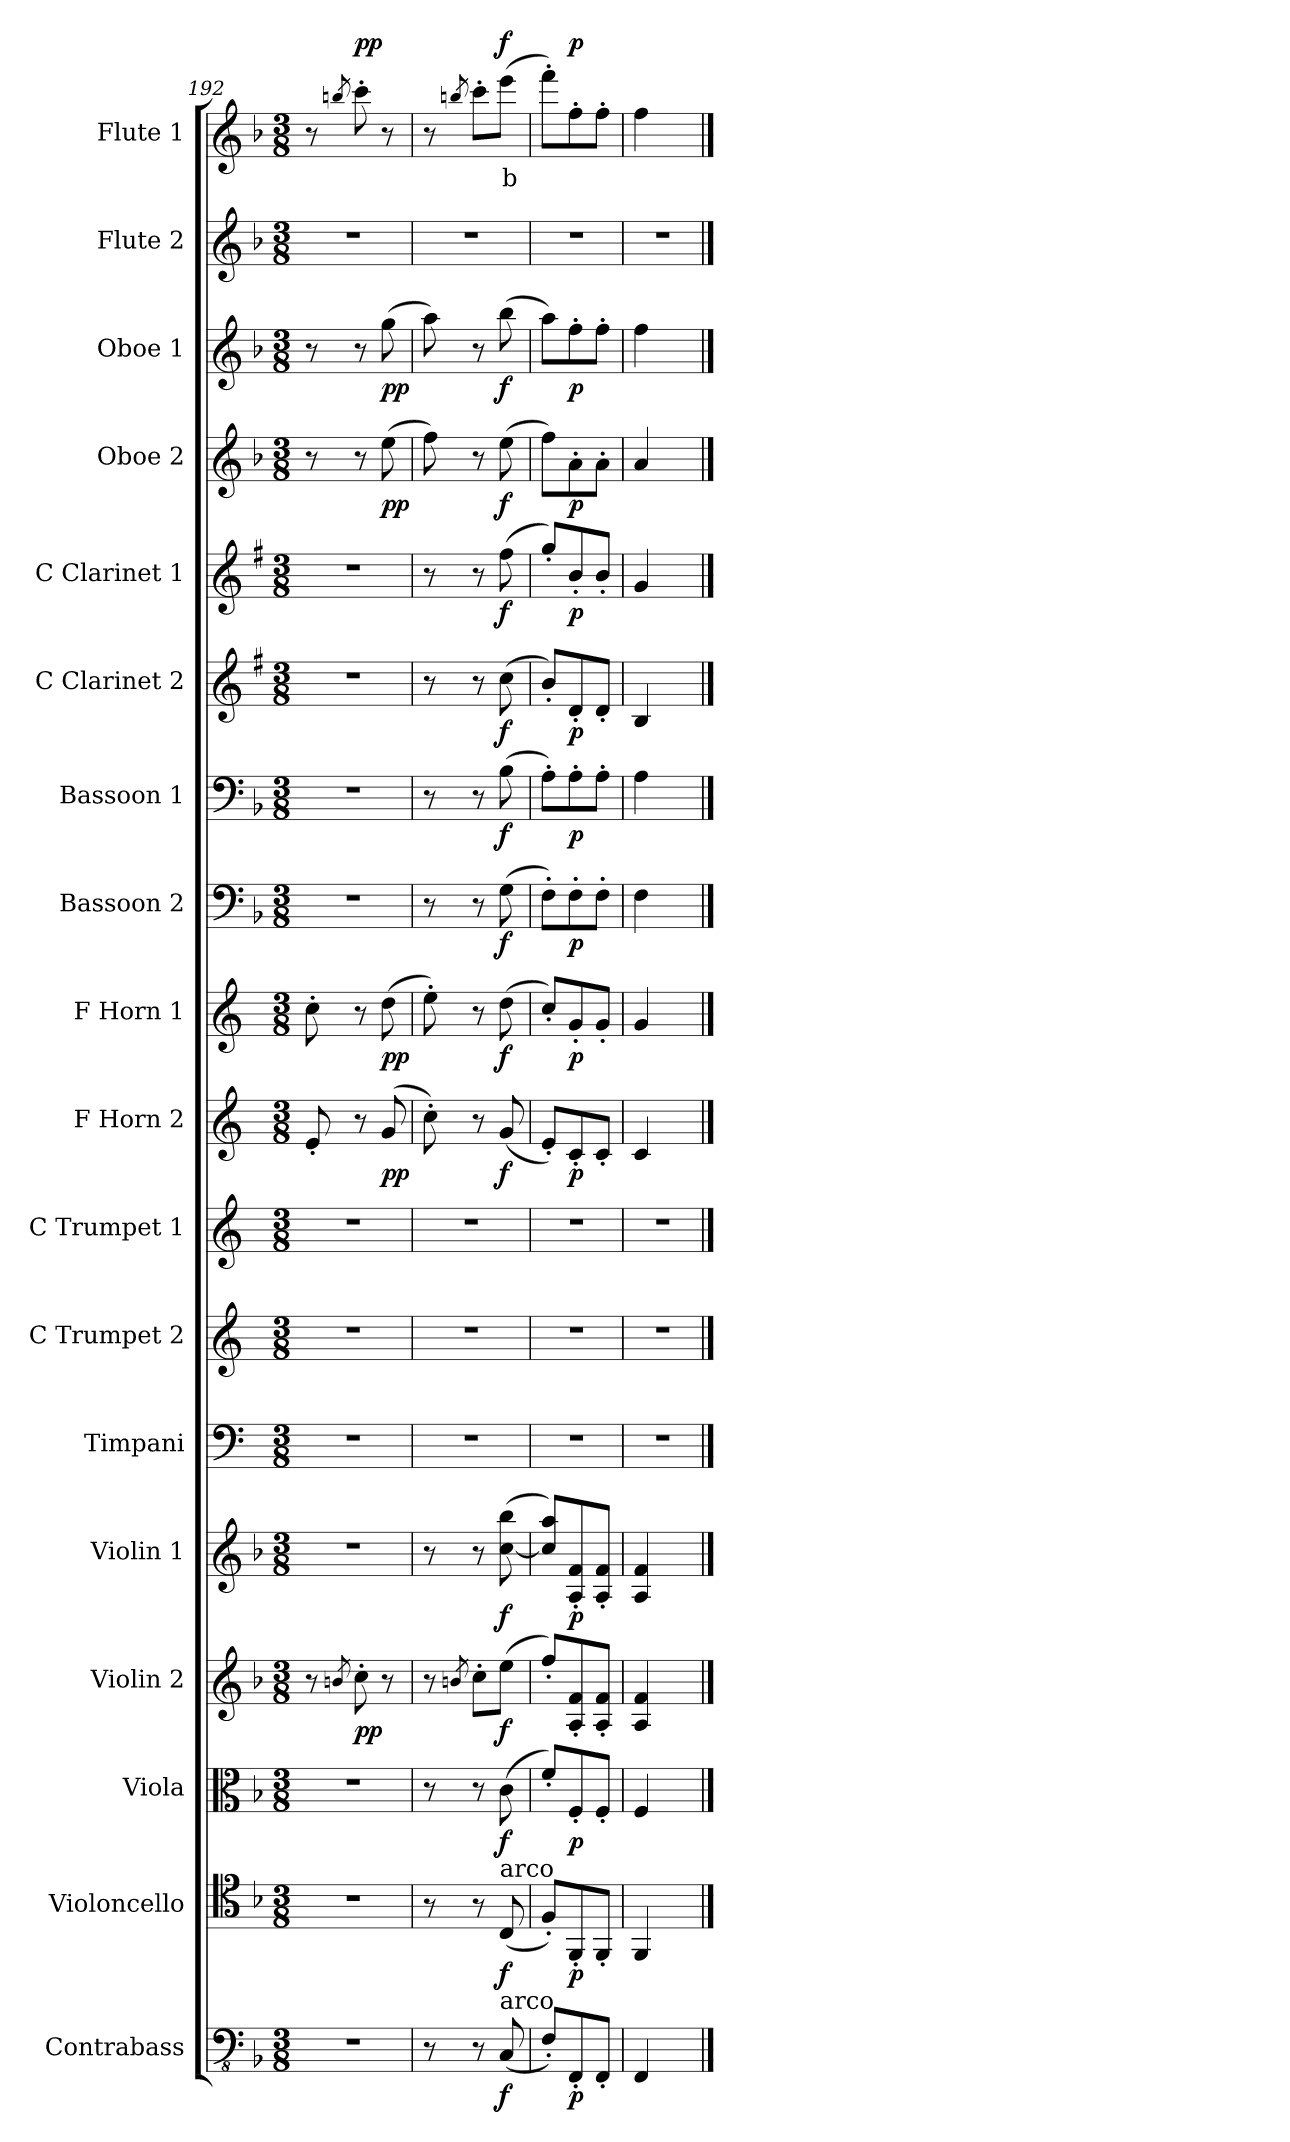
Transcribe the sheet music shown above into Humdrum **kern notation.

**kern	**dynam	**kern	**dynam	**kern	**dynam	**kern	**dynam	**kern	**dynam	**kern	**kern	**kern	**kern	**dynam	**kern	**dynam	**kern	**dynam	**kern	**dynam	**kern	**dynam	**kern	**dynam	**kern	**dynam	**kern	**dynam	**kern	**kern	**text	**dynam
*part18	*part18	*part17	*part17	*part16	*part16	*part15	*part15	*part14	*part14	*part13	*part12	*part11	*part10	*part10	*part9	*part9	*part8	*part8	*part7	*part7	*part6	*part6	*part5	*part5	*part4	*part4	*part3	*part3	*part2	*part1	*part1	*part1
*staff18	*staff18	*staff17	*staff17	*staff16	*staff16	*staff15	*staff15	*staff14	*staff14	*staff13	*staff12	*staff11	*staff10	*staff10	*staff9	*staff9	*staff8	*staff8	*staff7	*staff7	*staff6	*staff6	*staff5	*staff5	*staff4	*staff4	*staff3	*staff3	*staff2	*staff1	*staff1	*staff1
*I"Contrabass	*	*I"Violoncello	*	*I"Viola	*	*I"Violin 2	*	*I"Violin 1	*	*I"Timpani	*I"C Trumpet 2	*I"C Trumpet 1	*I"F Horn 2	*	*I"F Horn 1	*	*I"Bassoon 2	*	*I"Bassoon 1	*	*I"C Clarinet 2	*	*I"C Clarinet 1	*	*I"Oboe 2	*	*I"Oboe 1	*	*I"Flute 2	*I"Flute 1	*	*
*I'Cb	*	*I'Vc	*	*I'Vla	*	*I'Vln 2	*	*I'Vln 1	*	*I'Timp	*I'Tpt 2	*I'Tpt 1	*I'Hn 2	*	*I'Hn 1	*	*I'Bsn 2	*	*I'Bsn 1	*	*I'C Cl.2	*	*I'C Cl.1	*	*I'Ob 2	*	*I'Ob 1	*	*I'Fl 2	*I'Fl 1	*	*
*clefFv4	*	*clefC4	*	*clefC3	*	*clefG2	*	*clefG2	*	*clefF4	*clefG2	*clefG2	*clefG2	*	*clefG2	*	*clefF4	*	*clefF4	*	*clefG2	*	*clefG2	*	*clefG2	*	*clefG2	*	*clefG2	*clefG2	*	*
*	*	*	*	*	*	*	*	*	*	*	*	*	*ITrd4c7	*	*ITrd4c7	*	*	*	*	*	*ITrd1c2	*	*ITrd1c2	*	*	*	*	*	*	*	*	*
*k[b-]	*	*k[b-]	*	*k[b-]	*	*k[b-]	*	*k[b-]	*	*k[]	*k[]	*k[]	*k[b-]	*	*k[b-]	*	*k[b-]	*	*k[b-]	*	*k[b-]	*	*k[b-]	*	*k[b-]	*	*k[b-]	*	*k[b-]	*k[b-]	*	*
*F:	*	*F:	*	*F:	*	*F:	*	*F:	*	*	*	*	*	*	*	*	*F:	*	*F:	*	*F:	*	*F:	*	*F:	*	*F:	*	*F:	*F:	*	*
*M3/8	*	*M3/8	*	*M3/8	*	*M3/8	*	*M3/8	*	*M3/8	*M3/8	*M3/8	*M3/8	*	*M3/8	*	*M3/8	*	*M3/8	*	*M3/8	*	*M3/8	*	*M3/8	*	*M3/8	*	*M3/8	*M3/8	*	*
=192	=192	=192	=192	=192	=192	=192	=192	=192	=192	=192	=192	=192	=192	=192	=192	=192	=192	=192	=192	=192	=192	=192	=192	=192	=192	=192	=192	=192	=192	=192	=192	=192
4.r	.	4.r	.	4.r	.	8r	.	4.r	.	4.r	4.r	4.r	8A'/	.	8f'\	.	4.r	.	4.r	.	4.r	.	4.r	.	8r	.	8r	.	4.r	8r	.	.
.	.	.	.	.	.	8qbn/	.	.	.	.	.	.	.	.	.	.	.	.	.	.	.	.	.	.	.	.	.	.	.	8qbbn/	.	.
!	!	!	!	!	!	!	!LO:DY:b	!	!	!	!	!	!	!	!	!	!	!	!	!	!	!	!	!	!	!	!	!	!	!	!	!LO:DY:b
.	.	.	.	.	.	8cc'\	pp	.	.	.	.	.	8r	.	8r	.	.	.	.	.	.	.	.	.	8r	.	8r	.	.	8ccc'\	.	pp
!	!	!	!	!	!	!	!	!	!	!	!	!	!	!LO:DY:b	!	!LO:DY:b	!	!	!	!	!	!	!	!	!	!LO:DY:b	!	!LO:DY:b	!	!	!	!
.	.	.	.	.	.	8r	.	.	.	.	.	.	(8c/	pp	(8g\	pp	.	.	.	.	.	.	.	.	(8ee\	pp	(8gg\	pp	.	8r	.	.
=193	=193	=193	=193	=193	=193	=193	=193	=193	=193	=193	=193	=193	=193	=193	=193	=193	=193	=193	=193	=193	=193	=193	=193	=193	=193	=193	=193	=193	=193	=193	=193	=193
8r	.	8r	.	8r	.	8r	.	8r	.	4.r	4.r	4.r	8f'\)	.	8a'\)	.	8r	.	8r	.	8r	.	8r	.	8ff\)	.	8aa\)	.	4.r	8r	.	.
.	.	.	.	.	.	8qbn/	.	.	.	.	.	.	.	.	.	.	.	.	.	.	.	.	.	.	.	.	.	.	.	8qbbn/	.	.
8r	.	8r	.	8r	.	8cc'\L	.	8r	.	.	.	.	8r	.	8r	.	8r	.	8r	.	8r	.	8r	.	8r	.	8r	.	.	8ccc'\L	.	.
!	!	!LO:TX:a:t=arco	!	!	!	!	!	!	!	!	!	!	!	!	!	!	!	!	!	!	!	!	!	!	!	!	!	!	!	!	!	!
!LO:TX:a:t=arco	!	!	!	!	!	!	!	!	!	!	!	!	!	!	!	!	!	!	!	!	!	!	!	!	!	!	!	!	!	!	!	!
!	!LO:DY:b	!	!LO:DY:b	!	!LO:DY:b	!	!LO:DY:b	!	!LO:DY:b	!	!	!	!	!LO:DY:b	!	!LO:DY:b	!	!LO:DY:b	!	!LO:DY:b	!	!LO:DY:b	!	!LO:DY:b	!	!LO:DY:b	!	!LO:DY:b	!	!	!LO:LY:b:color=#FF0000	!LO:DY:b
(8CC/	f	(8C/	f	(8c\	f	(8ee\J	f	(>[8cc\ 8bb-\	f	.	.	.	(8c/	f	(8g\	f	(8G\	f	(8B-\	f	(8b-\	f	(8ee\	f	(8ee\	f	(8bb-\	f	.	(8eee\J	b	f
=194	=194	=194	=194	=194	=194	=194	=194	=194	=194	=194	=194	=194	=194	=194	=194	=194	=194	=194	=194	=194	=194	=194	=194	=194	=194	=194	=194	=194	=194	=194	=194	=194
8FF'/L)	.	8F'/L)	.	8f'/L)	.	8ff'/L)	.	8cc/] 8aa/L)	.	4.r	4.r	4.r	8A'/L)	.	8f'/L)	.	8F'\L)	.	8A'\L)	.	8a'/L)	.	8ff'/L)	.	8ff\L)	.	8aa\L)	.	4.r	8fff'\L)	.	.
!	!LO:DY:b	!	!LO:DY:b	!	!LO:DY:b	!	!	!	!LO:DY:b	!	!	!	!	!LO:DY:b	!	!LO:DY:b	!	!LO:DY:b	!	!LO:DY:b	!	!LO:DY:b	!	!LO:DY:b	!	!LO:DY:b	!	!LO:DY:b	!	!	!	!LO:DY:b
8FFF'/	p	8FF'/	p	8F'/	p	8A/' 8f/'	.	8A/' 8f/'	p	.	.	.	8F'/	p	8c'/	p	8F'\	p	8A'\	p	8c'/	p	8a'/	p	8a'\	p	8ff'\	p	.	8ff'\	.	p
8FFF'/J	.	8FF'/J	.	8F'/J	.	8A/' 8f/'J	.	8A/' 8f/'J	.	.	.	.	8F'/J	.	8c'/J	.	8F'\J	.	8A'\J	.	8c'/J	.	8a'/J	.	8a'\J	.	8ff'\J	.	.	8ff'\J	.	.
=195	=195	=195	=195	=195	=195	=195	=195	=195	=195	=195	=195	=195	=195	=195	=195	=195	=195	=195	=195	=195	=195	=195	=195	=195	=195	=195	=195	=195	=195	=195	=195	=195
4FFF/	.	4FF/	.	4F/	.	4A/ 4f/	.	4A/ 4f/	.	4.r	4.r	4.r	4F/	.	4c/	.	4F\	.	4A\	.	4A/	.	4f/	.	4a/	.	4ff\	.	4.r	4ff\	.	.
8ryy	.	8ryy	.	8ryy	.	8ryy	.	8ryy	.	.	.	.	8ryy	.	8ryy	.	8ryy	.	8ryy	.	8ryy	.	8ryy	.	8ryy	.	8ryy	.	.	8ryy	.	.
==	==	==	==	==	==	==	==	==	==	==	==	==	==	==	==	==	==	==	==	==	==	==	==	==	==	==	==	==	==	==	==	==
*-	*-	*-	*-	*-	*-	*-	*-	*-	*-	*-	*-	*-	*-	*-	*-	*-	*-	*-	*-	*-	*-	*-	*-	*-	*-	*-	*-	*-	*-	*-	*-	*-
